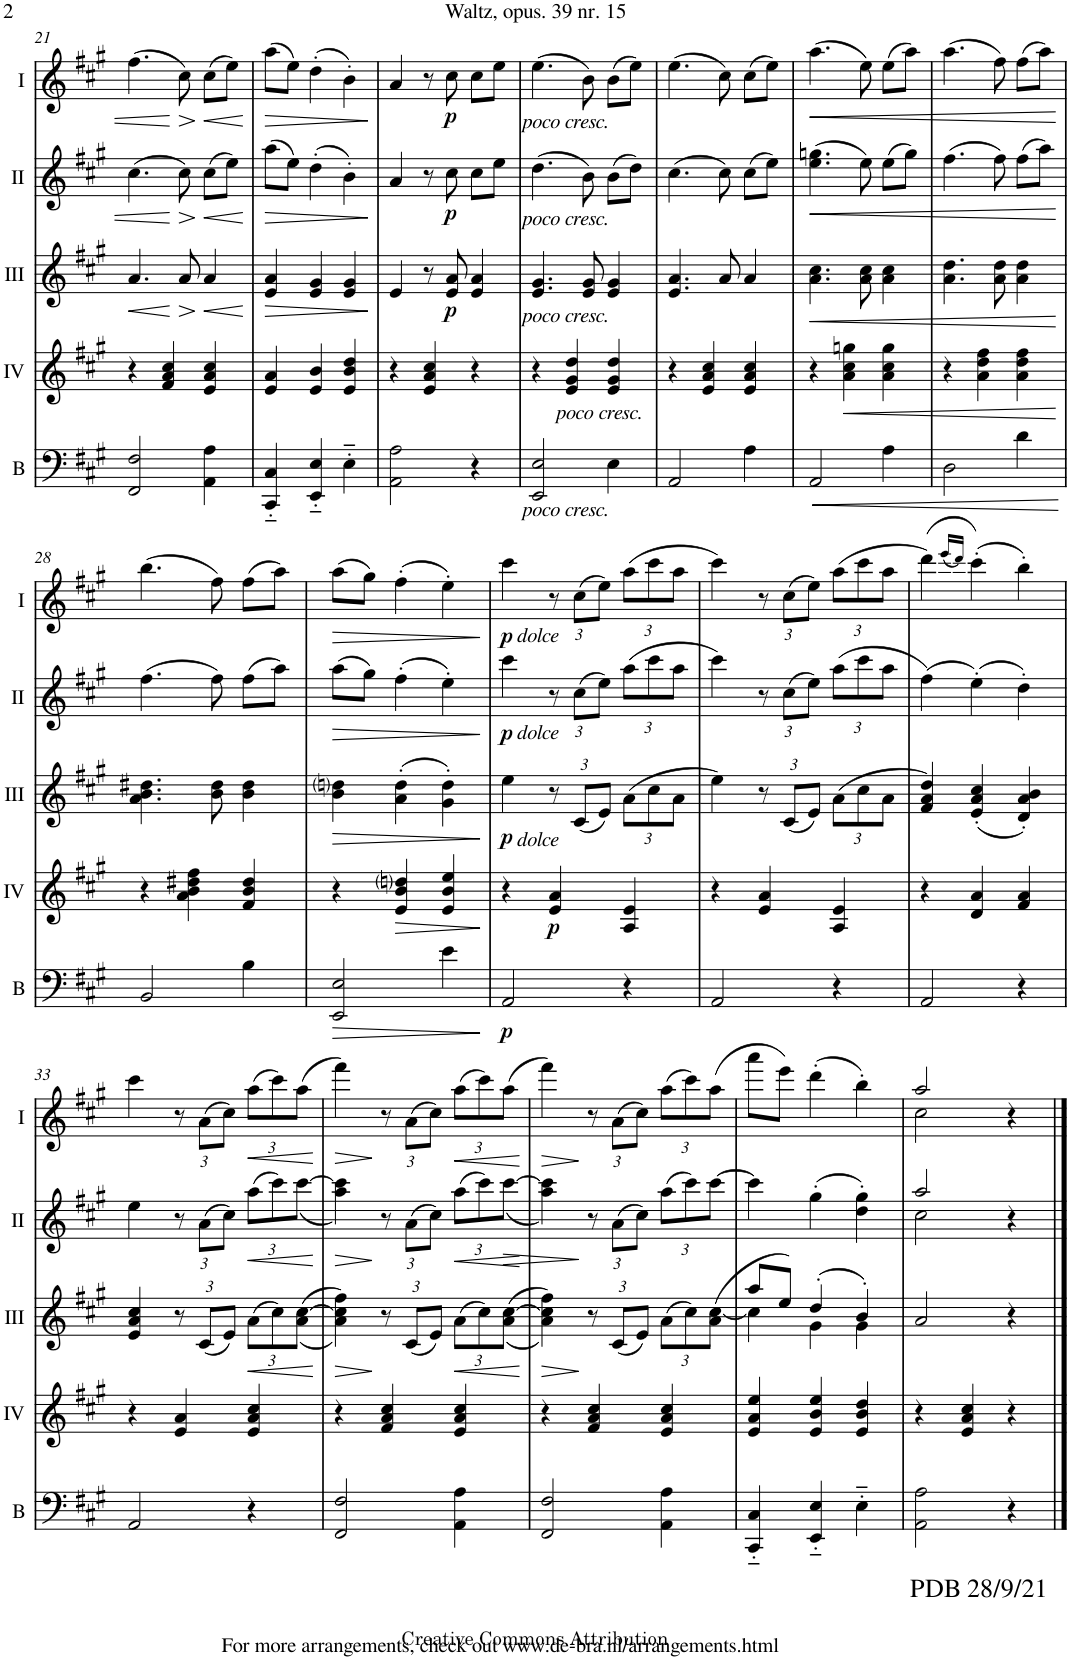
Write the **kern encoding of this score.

**kern	**dynam	**kern	**dynam	**kern	**dynam	**kern	**dynam	**kern	**dynam
*part5	*part5	*part4	*part4	*part3	*part3	*part2	*part2	*part1	*part1
*staff5	*staff5	*staff4	*staff4	*staff3	*staff3	*staff2	*staff2	*staff1	*staff1
*I"Bass	*	*I"Acc. 4	*	*I"Acc. 3	*	*I"Acc. 2	*	*I"Acc. 1	*
*I'B	*	*	*	*	*	*	*	*	*
!!LO:PB:g=z
*clefF4	*	*clefG2	*	*clefG2	*	*clefG2	*	*clefG2	*
*Trd7c12	*	*Trd7c12	*	*	*	*	*	*	*
*k[f#c#g#]	*	*k[f#c#g#]	*	*k[f#c#g#]	*	*k[f#c#g#]	*	*k[f#c#g#]	*
*M3/4	*	*M3/4	*	*M3/4	*	*M3/4	*	*M3/4	*
=21	=21	=21	=21	=21	=21	=21	=21	=21	=21
!	!	!	!	!	!LO:HP:b	!	!	!	!
2FF#/ 2F#/	.	4r	.	4.a/	<	(4.cc#\	.	(4.ff#\	.
.	.	4f#/ 4a/ 4cc#/	.	.	.	.	.	.	.
!	!	!	!	!	!LO:HP:n=1:b	!	!LO:HP:b	!	!LO:HP:b
.	.	.	.	8a/	[ >	8cc#\)	>	8cc#\)	>
!	!	!	!	!	!LO:HP:n=1:b	!	!LO:HP:n=1:b	!	!LO:HP:n=1:b
4AA\ 4A\	.	4e/ 4a/ 4cc#/	.	4a/	] <	(8cc#\L	] <	(8cc#\L	] <
.	.	.	.	.	.	8ee\J)	.	8ee\J)	.
.	.	.	.	.	[	.	[	.	[
=22	=22	=22	=22	=22	=22	=22	=22	=22	=22
!	!	!	!	!	!LO:HP:b	!	!LO:HP:b	!	!LO:HP:b
4CC#/'~ 4C#/'~	.	4e/ 4a/	.	4e/ 4a/	>	(8aa\L	>	(8aa\L	>
.	.	.	.	.	.	8ee\J)	.	8ee\J)	.
4EE/'~ 4E/'~	.	4e/ 4b/	.	4e/ 4g#/	.	(4dd'\	.	(4dd'\	.
4E'~\	.	4e/ 4b/ 4dd/	.	4e/ 4g#/	.	4b'\)	.	4b'\)	.
.	.	.	.	.	]	.	]	.	]
=23	=23	=23	=23	=23	=23	=23	=23	=23	=23
2AA\ 2A\	.	4r	.	4e/	.	4a/	.	4a/	.
.	.	4e/ 4a/ 4cc#/	.	8r	.	8r	.	8r	.
!	!	!	!	!	!LO:DY:b	!	!LO:DY:b	!	!LO:DY:b
.	.	.	.	8e/ 8a/	p	8cc#\	p	8cc#\	p
4r	.	4r	.	4e/ 4a/	.	8cc#\L	.	8cc#\L	.
.	.	.	.	.	.	8ee\J	.	8ee\J	.
=24	=24	=24	=24	=24	=24	=24	=24	=24	=24
!	!	!	!	!	!	!	!	!LO:TX:b:i:t=poco cresc.	!
!	!	!	!	!	!	!LO:TX:b:i:t=poco cresc.	!	!	!
!	!	!	!	!LO:TX:b:i:t=poco cresc.	!	!	!	!	!
!LO:TX:b:i:t=poco cresc.	!	!	!	!	!	!	!	!	!
2EE/ 2E/	.	4r	.	4.e/ 4.g#/	.	(4.dd\	.	(4.ee\	.
!	!	!LO:TX:b:i:t=poco cresc.	!	!	!	!	!	!	!
.	.	4e/ 4g#/ 4dd/	.	.	.	.	.	.	.
.	.	.	.	8e/ 8g#/	.	8b\)	.	8b\)	.
4E\	.	4e/ 4g#/ 4dd/	.	4e/ 4g#/	.	(8b\L	.	(8b\L	.
.	.	.	.	.	.	8dd\J)	.	8ee\J)	.
=25	=25	=25	=25	=25	=25	=25	=25	=25	=25
2AA/	.	4r	.	4.e/ 4.a/	.	(4.cc#\	.	(4.ee\	.
.	.	4e/ 4a/ 4cc#/	.	.	.	.	.	.	.
.	.	.	.	8a/	.	8cc#\)	.	8cc#\)	.
4A\	.	4e/ 4a/ 4cc#/	.	4a/	.	(8cc#\L	.	(8cc#\L	.
.	.	.	.	.	.	8ee\J)	.	8ee\J)	.
=26	=26	=26	=26	=26	=26	=26	=26	=26	=26
!	!LO:HP:b	!	!	!	!LO:HP:b	!	!LO:HP:b	!	!LO:HP:b
2AA/	<	4r	.	4.a\ 4.cc#\	<	(4.ee\ 4.ggn\	<	(4.aa\	<
!	!	!	!LO:HP:b	!	!	!	!	!	!
.	.	4a\ 4cc#\ 4ggn\	<	.	.	.	.	.	.
.	.	.	.	8a\ 8cc#\	.	8ee\)	.	8ee\)	.
4A\	.	4a\ 4cc#\ 4gg\	.	4a\ 4cc#\	.	(8ee\L	.	(8ee\L	.
.	.	.	.	.	.	8gg\J)	.	8aa\J)	.
=27	=27	=27	=27	=27	=27	=27	=27	=27	=27
2D\	.	4r	.	4.a\ 4.dd\	.	(4.ff#\	.	(4.aa\	.
.	.	4a\ 4dd\ 4ff#\	.	.	.	.	.	.	.
.	.	.	.	8a\ 8dd\	.	8ff#\)	.	8ff#\)	.
4d\	.	4a\ 4dd\ 4ff#\	.	4a\ 4dd\	.	(8ff#\L	.	(8ff#\L	.
.	.	.	.	.	.	8aa\J)	.	8aa\J)	.
.	[	.	[	.	[	.	[	.	[
!!LO:LB:g=z
=28	=28	=28	=28	=28	=28	=28	=28	=28	=28
2BB/	.	4r	.	4.a\ 4.b\ 4.dd#X\	.	(4.ff#\	.	(4.bb\	.
.	.	4a\ 4b\ 4dd#X\ 4ff#\	.	.	.	.	.	.	.
.	.	.	.	8b\ 8dd#\	.	8ff#\)	.	8ff#\)	.
4B\	.	4f#/ 4b/ 4dd#/	.	4b\ 4dd#\	.	(8ff#\L	.	(8ff#\L	.
.	.	.	.	.	.	8aa\J)	.	8aa\J)	.
=29	=29	=29	=29	=29	=29	=29	=29	=29	=29
!	!LO:HP:b	!	!	!	!LO:HP:b	!	!LO:HP:b	!	!LO:HP:b
2EE/ 2E/	>	4r	.	4b\ 4ddni\	>	(8aa\L	>	(8aa\L	>
.	.	.	.	.	.	8gg#\J)	.	8gg#\J)	.
!	!	!	!LO:HP:b	!	!	!	!	!	!
.	.	4e/ 4b/ 4ddni/	>	(4a\' 4dd\'	.	(4ff#'\	.	(4ff#'\	.
4e\	.	4e/ 4b/ 4ee/	.	4g#\' 4dd\')	.	4ee'\)	.	4ee'\)	.
.	]	.	]	.	]	.	]	.	]
=30	=30	=30	=30	=30	=30	=30	=30	=30	=30
!	!	!	!	!	!	!	!	!LO:TX:b:i:t=dolce	!
!	!	!	!	!	!	!LO:TX:b:i:t=dolce	!	!	!
!	!	!	!	!LO:TX:b:i:t=dolce	!	!	!	!	!
!	!LO:DY:b	!	!	!	!LO:DY:b	!	!LO:DY:b	!	!LO:DY:b
2AA/	p	4r	.	4ee\	p	4ccc#\	p	4ccc#\	p
*	*	*	*	*Xbrackettup	*	*Xbrackettup	*	*Xbrackettup	*
!	!	!	!LO:DY:b	!	!	!	!	!	!
.	.	4e/ 4a/	p	12r	.	12r	.	12r	.
.	.	.	.	(12c#/L	.	(12cc#\L	.	(12cc#\L	.
.	.	.	.	12e/J)	.	12ee\J)	.	12ee\J)	.
4r	.	4A/ 4e/	.	(12a\L	.	(12aa\L	.	(12aa\L	.
.	.	.	.	12cc#\	.	12ccc#\	.	12ccc#\	.
.	.	.	.	12a\J	.	12aa\J	.	12aa\J	.
=31	=31	=31	=31	=31	=31	=31	=31	=31	=31
2AA/	.	4r	.	4ee\)	.	4ccc#\)	.	4ccc#\)	.
.	.	4e/ 4a/	.	12r	.	12r	.	12r	.
.	.	.	.	(12c#/L	.	(12cc#\L	.	(12cc#\L	.
.	.	.	.	12e/J)	.	12ee\J)	.	12ee\J)	.
4r	.	4A/ 4e/	.	(12a\L	.	(12aa\L	.	(12aa\L	.
.	.	.	.	12cc#\	.	12ccc#\	.	12ccc#\	.
.	.	.	.	12a\J	.	12aa\J	.	12aa\J	.
=32	=32	=32	=32	=32	=32	=32	=32	=32	=32
2AA/	.	4r	.	4f#/ 4a/ 4dd/)	.	(4ff#\)	.	(4ddd\)	.
.	.	.	.	.	.	.	.	(16qeee/LL	.
.	.	.	.	.	.	.	.	16qddd/JJ)	.
.	.	4d/ 4a/	.	(4e/' 4a/' 4cc#/'	.	(4ee'\)	.	(4ccc#'\)	.
4r	.	4f#/ 4a/	.	4d/' 4a/' 4b/')	.	4dd'\)	.	4bb'\)	.
!!LO:LB:g=z
=33	=33	=33	=33	=33	=33	=33	=33	=33	=33
2AA/	.	4r	.	4e/ 4a/ 4cc#/	.	4ee\	.	4ccc#\	.
.	.	4e/ 4a/	.	12r	.	12r	.	12r	.
.	.	.	.	(12c#/L	.	(12a\L	.	(12a\L	.
.	.	.	.	12e/J)	.	12cc#\J)	.	12cc#\J)	.
!	!	!	!	!	!LO:HP:b	!	!LO:HP:b	!	!LO:HP:b
4r	.	4e/ 4a/ 4cc#/	.	(12a\L	<	(12aa\L	<	(12aa\L	<
.	.	.	.	12cc#\)	.	12ccc#\)	.	12ccc#\)	.
.	.	.	.	(<(>12a\ [12cc#\J	.	(<[12ccc#\J	.	(>12aa\J	.
.	.	.	.	.	[	.	[	.	[
=34	=34	=34	=34	=34	=34	=34	=34	=34	=34
!	!	!	!	!	!LO:HP:b	!	!LO:HP:b	!	!LO:HP:b
2FF#/ 2F#/	.	4r	.	4a\ 4cc#\] 4ff#\))	>	4aa\ 4ccc#\])	>	4fff#\)	>
.	.	4f#/ 4a/ 4cc#/	.	12r	]	12r	]	12r	]
.	.	.	.	(12c#/L	.	(12a\L	.	(12a\L	.
.	.	.	.	12e/J)	.	12cc#\J)	.	12cc#\J)	.
!	!	!	!	!	!LO:HP:b	!	!LO:HP:b	!	!LO:HP:b
4AA\ 4A\	.	4e/ 4a/ 4cc#/	.	(12a\L	<	(12aa\L	<	(12aa\L	<
.	.	.	.	12cc#\)	.	12ccc#\)	.	12ccc#\)	.
!	!	!	!	!	!	!	!LO:HP:b	!	!
.	.	.	.	(<(>12a\ [12cc#\J	.	(<[12ccc#\J	>	(>12aa\J	.
.	.	.	.	.	[	.	[	.	[
=35	=35	=35	=35	=35	=35	=35	=35	=35	=35
!	!	!	!	!	!LO:HP:b	!	!	!	!LO:HP:b
2FF#/ 2F#/	.	4r	.	4a\ 4cc#\] 4ff#\))	>	4aa\ 4ccc#\])	.	4fff#\)	>
.	.	4f#/ 4a/ 4cc#/	.	12r	]	12r	]	12r	]
.	.	.	.	(12c#/L	.	(12a\L	.	(12a\L	.
.	.	.	.	12e/J)	.	12cc#\J)	.	12cc#\J)	.
4AA\ 4A\	.	4e/ 4a/ 4cc#/	.	(12a\L	.	(12aa\L	.	(12aa\L	.
.	.	.	.	12cc#\)	.	12ccc#\)	.	12ccc#\)	.
.	.	.	.	(12a\ [12cc#\J	.	[12ccc#\J	.	(12aa\J	.
=36	=36	=36	=36	=36	=36	=36	=36	=36	=36
*	*	*	*	*^	*	*	*	*	*
4CC#/'~ 4C#/'~	.	4e/ 4a/ 4ee/	.	8aa/L	4cc#\]	.	4ccc#\]	.	8aaa\L	.
.	.	.	.	8ee/J)	.	.	.	.	8eee\J)	.
4EE/'~ 4E/'~	.	4e/ 4b/ 4ee/	.	(4dd'/	4g#\	.	(4gg#'\	.	(4ddd'\	.
4E'~\	.	4e/ 4b/ 4dd/	.	4b'/)	4g#\	.	4dd\' 4gg#\')	.	4bb'\)	.
=37	=37	=37	=37	=37	=37	=37	=37	=37	=37	=37
*	*	*	*	*	*	*	*^	*	*^	*
!	!	!	!	!	!	!	!	!	!	!LO:TX:b:t=PDB 28/9/21	!	!
!	!	!	!	!	!	!	!	!	!	!LO:TX:b:t=For more arrangements, check out www.de-bra.nl/arrangements.html	!	!
*	*	*	*	*v	*v	*	*	*	*	*	*	*
2AA\ 2A\	.	4r	.	2a/	.	2aa/	2cc#\	.	2aa/	2cc#\	.
.	.	4e/ 4a/ 4cc#/	.	.	.	.	.	.	.	.	.
4r	.	4r	.	4r	.	4r	4ryy	.	4r	4ryy	.
*	*	*	*	*	*	*v	*v	*	*	*	*
*	*	*	*	*	*	*	*	*v	*v	*
==	==	==	==	==	==	==	==	==	==
*-	*-	*-	*-	*-	*-	*-	*-	*-	*-
